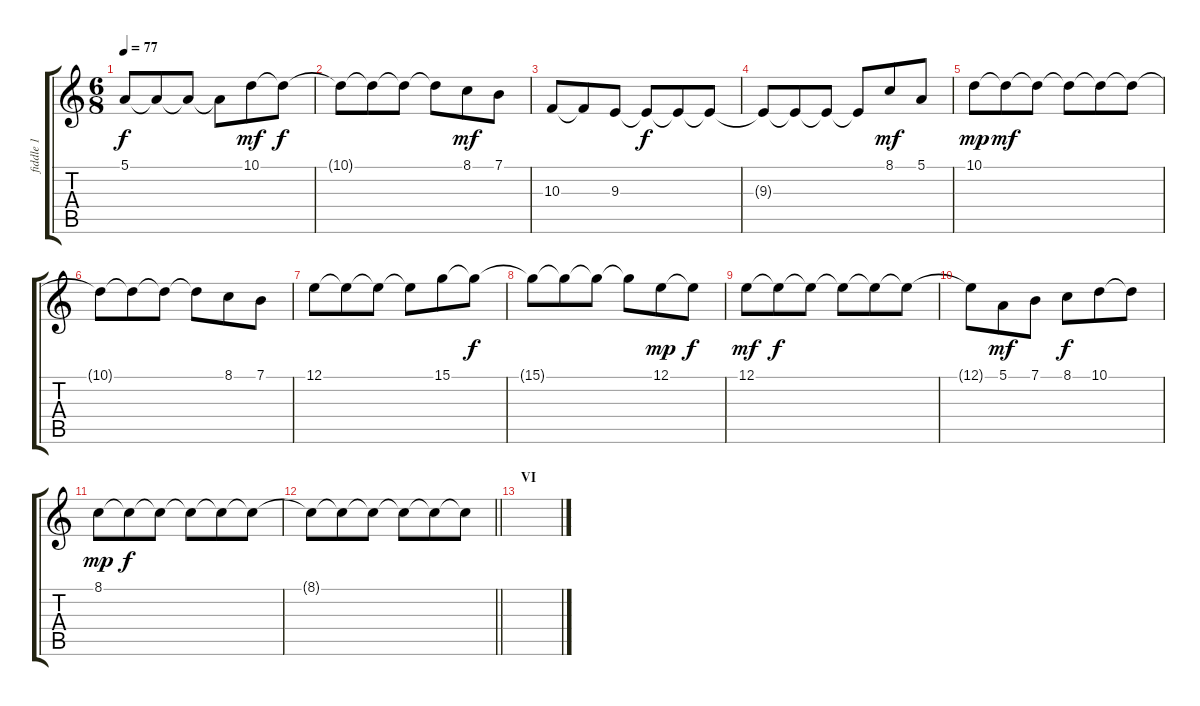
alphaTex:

\track ("fiddle 1" "fiddle 1") {instrument clarinet}
\staff {score tabs}
\tuning (E4 B3 G3 D3 A2 E2) {hide}
\ts (6 8)
\tempo 77
\clef g2
\ks c
5.1{t}.8{dy f} 5.1{t}.8 5.1{t}.8 5.1{t}.8 10.1.8{dy mf volume 8} 10.1{t}.8{dy f} |
10.1{t}.8 10.1{t}.8 10.1{t}.8 10.1{t}.8 8.1.8{dy mf} 7.1.8 |
10.3.8 10.3{t}.8 9.3.8 9.3{t}.8{dy f} 9.3{t}.8 9.3{t}.8 |
9.3{t}.8 9.3{t}.8 9.3{t}.8 9.3{t}.8 8.1.8{dy mf} 5.1.8 |
10.1.8{dy mp} 10.1{t}.8{dy mf} 10.1{t}.8 10.1{t}.8 10.1{t}.8 10.1{t}.8 |
10.1{t}.8 10.1{t}.8 10.1{t}.8 10.1{t}.8 8.1.8 7.1.8 |
12.1.8 12.1{t}.8 12.1{t}.8 12.1{t}.8 15.1.8 15.1{t}.8{dy f} |
15.1{t}.8 15.1{t}.8 15.1{t}.8 15.1{t}.8 12.1.8{dy mp} 12.1{t}.8{dy f} |
12.1.8{dy mf} 12.1{t}.8{dy f} 12.1{t}.8 12.1{t}.8 12.1{t}.8 12.1{t}.8 |
12.1{t}.8 5.1.8{dy mf} 7.1.8 8.1.8{dy f} 10.1.8 10.1{t}.8 |
8.1.8{dy mp} 8.1{t}.8{dy f} 8.1{t}.8 8.1{t}.8{volume 0} 8.1{t}.8 8.1{t}.8 |
\barLineRight lightlight
8.1{t}.8 8.1{t}.8 8.1{t}.8 8.1{t}.8 8.1{t}.8 8.1{t}.8 |
\section ("" "VI")
